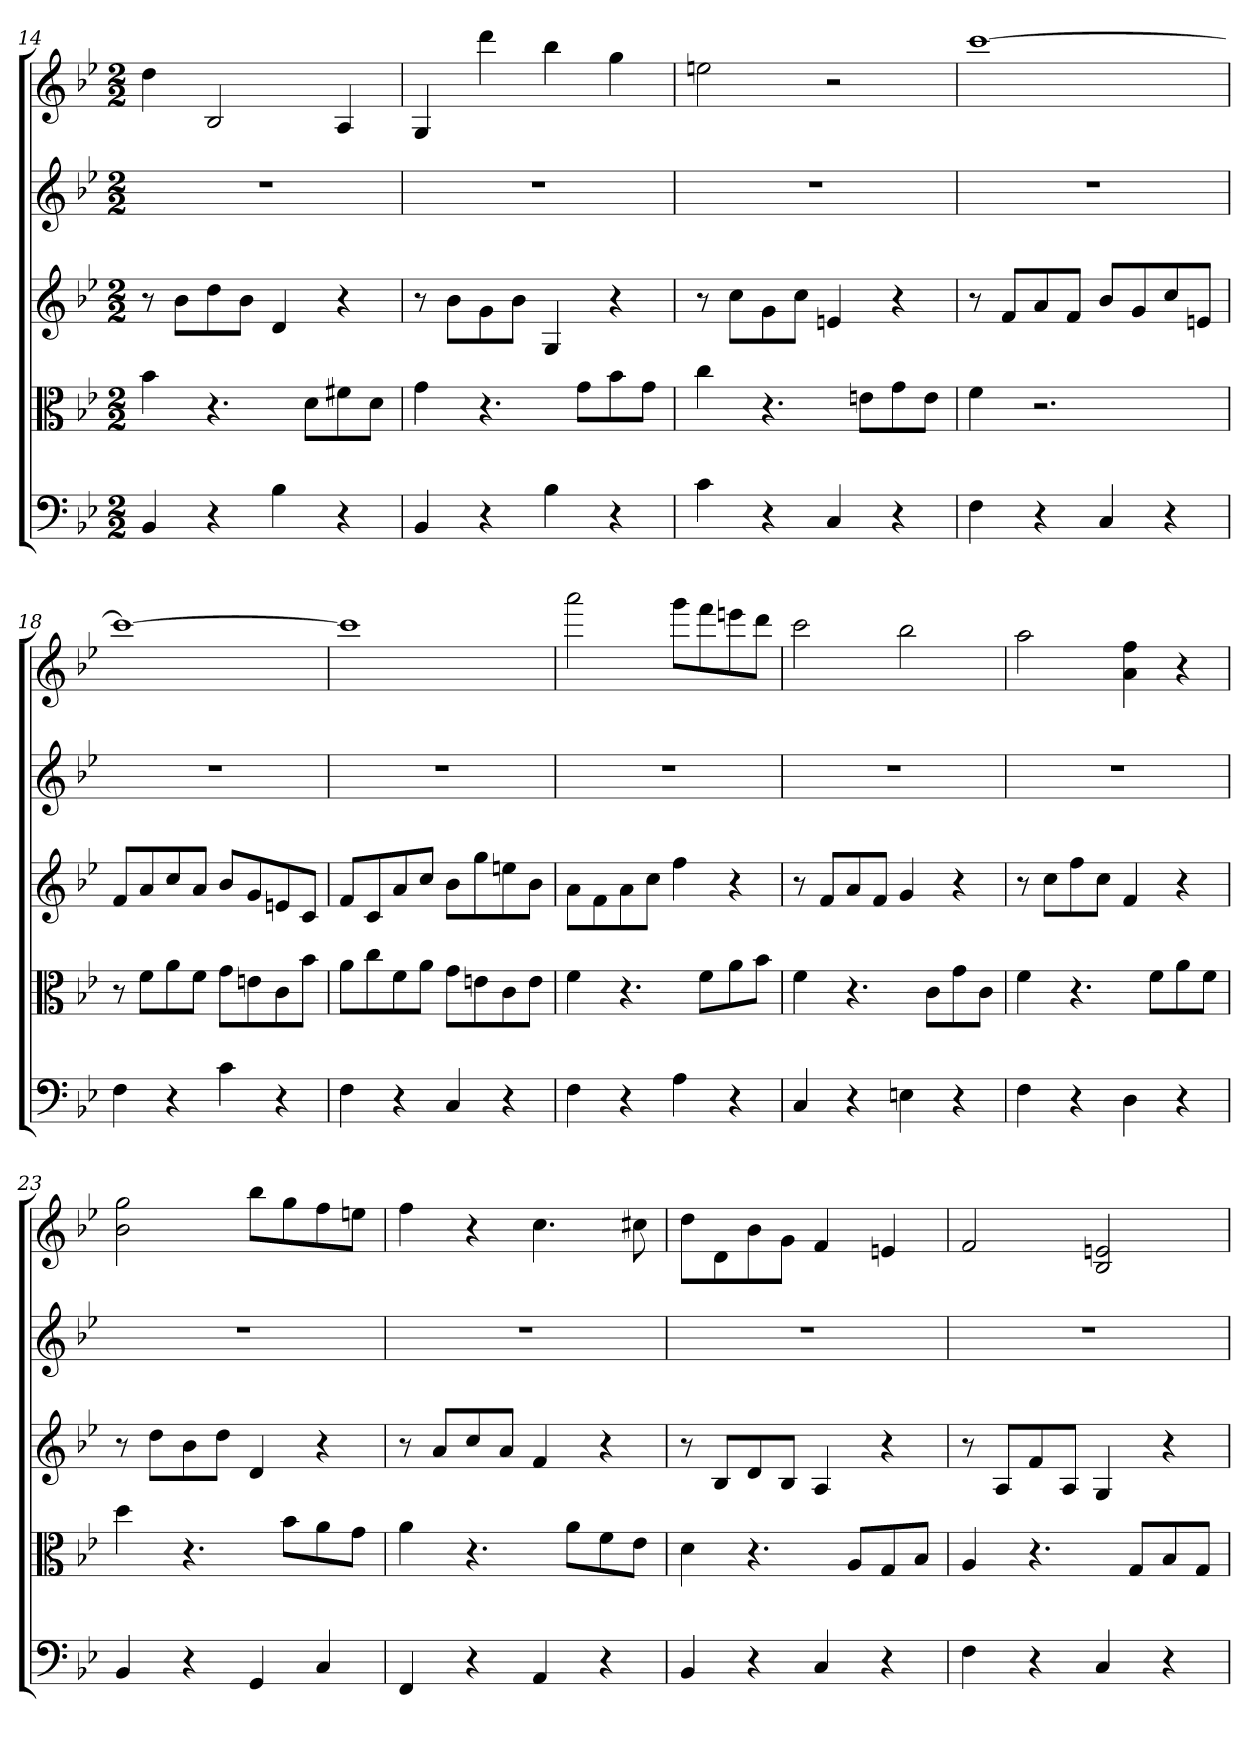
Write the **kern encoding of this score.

**kern	**kern	**kern	**kern	**kern
*part5	*part4	*part3	*part2	*part1
*staff5	*staff4	*staff3	*staff2	*staff1
*clefF4	*clefC3	*clefG2	*clefG2	*clefG2
*k[b-e-]	*k[b-e-]	*k[b-e-]	*k[b-e-]	*k[b-e-]
*B-:	*B-:	*B-:	*B-:	*B-:
*M2/2	*M2/2	*M2/2	*M2/2	*M2/2
=14	=14	=14	=14	=14
4BB-	4b-	8r	1r	4dd
.	.	8b-\L	.	.
4r	4.r	8dd\	.	2B-
.	.	8b-\J	.	.
4B-	.	4d	.	.
.	8d\L	.	.	.
4r	8f#X\	4r	.	4A
.	8d\J	.	.	.
=15	=15	=15	=15	=15
4BB-	4g	8r	1r	4G
.	.	8b-\L	.	.
4r	4.r	8g\	.	4ddd
.	.	8b-\J	.	.
4B-	.	4G	.	4bb-
.	8g\L	.	.	.
4r	8b-\	4r	.	4gg
.	8g\J	.	.	.
=16	=16	=16	=16	=16
4c	4cc	8r	1r	2een
.	.	8cc\L	.	.
4r	4.r	8g\	.	.
.	.	8cc\J	.	.
4C	.	4en	.	2r
.	8en\L	.	.	.
4r	8g\	4r	.	.
.	8e\J	.	.	.
=17	=17	=17	=17	=17
4F	4f	8r	1r	[1ccc
.	.	8f/L	.	.
4r	2.r	8a/	.	.
.	.	8f/J	.	.
4C	.	8b-/L	.	.
.	.	8g/	.	.
4r	.	8cc/	.	.
.	.	8en/J	.	.
=18	=18	=18	=18	=18
4F	8r	8f/L	1r	1ccc_
.	8f\L	8a/	.	.
4r	8a\	8cc/	.	.
.	8f\J	8a/J	.	.
4c	8g\L	8b-/L	.	.
.	8en\	8g/	.	.
4r	8c\	8en/	.	.
.	8b-\J	8c/J	.	.
=19	=19	=19	=19	=19
4F	8a\L	8f/L	1r	1ccc]
.	8cc\	8c/	.	.
4r	8f\	8a/	.	.
.	8a\J	8cc/J	.	.
4C	8g\L	8b-\L	.	.
.	8en\	8gg\	.	.
4r	8c\	8een\	.	.
.	8e\J	8b-\J	.	.
=20	=20	=20	=20	=20
4F	4f	8a\L	1r	2aaa
.	.	8f\	.	.
4r	4.r	8a\	.	.
.	.	8cc\J	.	.
4A	.	4ff	.	8ggg\L
.	8f\L	.	.	8fff\
4r	8a\	4r	.	8eeen\
.	8b-\J	.	.	8ddd\J
=21	=21	=21	=21	=21
4C	4f	8r	1r	2ccc
.	.	8f/L	.	.
4r	4.r	8a/	.	.
.	.	8f/J	.	.
4En	.	4g	.	2bb-
.	8c\L	.	.	.
4r	8g\	4r	.	.
.	8c\J	.	.	.
=22	=22	=22	=22	=22
4F	4f	8r	1r	2aa
.	.	8cc\L	.	.
4r	4.r	8ff\	.	.
.	.	8cc\J	.	.
4D	.	4f	.	4a 4ff
.	8f\L	.	.	.
4r	8a\	4r	.	4r
.	8f\J	.	.	.
=23	=23	=23	=23	=23
4BB-	4dd	8r	1r	2b- 2gg
.	.	8dd\L	.	.
4r	4.r	8b-\	.	.
.	.	8dd\J	.	.
4GG	.	4d	.	8bb-\L
.	8b-\L	.	.	8gg\
4C	8a\	4r	.	8ff\
.	8g\J	.	.	8een\J
=24	=24	=24	=24	=24
4FF	4a	8r	1r	4ff
.	.	8a/L	.	.
4r	4.r	8cc/	.	4r
.	.	8a/J	.	.
4AA	.	4f	.	4.cc
.	8a\L	.	.	.
4r	8f\	4r	.	.
.	8e-\J	.	.	8cc#X
=25	=25	=25	=25	=25
4BB-	4d	8r	1r	8dd\L
.	.	8B-/L	.	8d\
4r	4.r	8d/	.	8b-\
.	.	8B-/J	.	8g\J
4C	.	4A	.	4f
.	8A/L	.	.	.
4r	8G/	4r	.	4en
.	8B-/J	.	.	.
=26	=26	=26	=26	=26
4F	4A	8r	1r	2f
.	.	8A/L	.	.
4r	4.r	8f/	.	.
.	.	8A/J	.	.
4C	.	4G	.	2B- 2en
.	8G/L	.	.	.
4r	8B-/	4r	.	.
.	8G/J	.	.	.
=	=	=	=	=
*-	*-	*-	*-	*-
